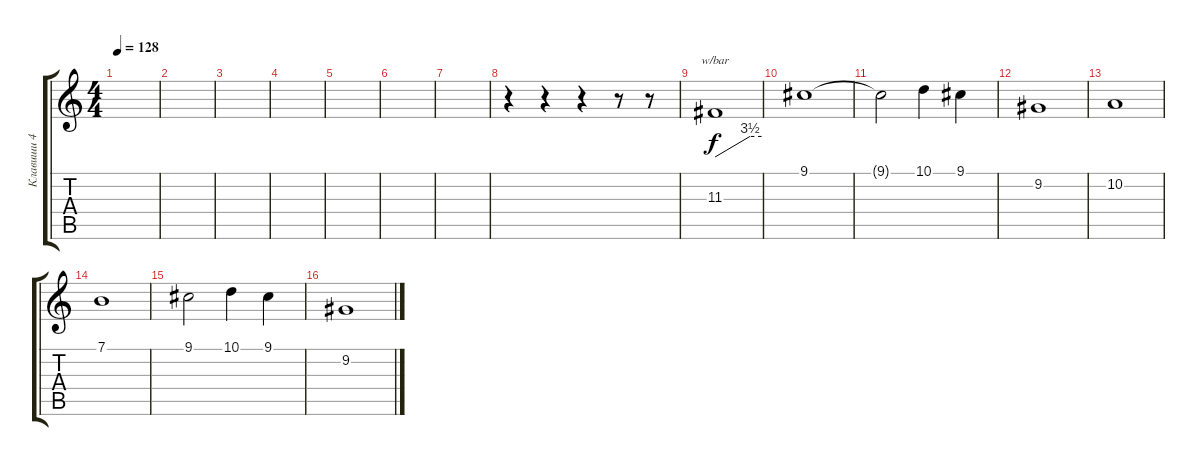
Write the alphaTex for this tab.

\track ("Клавиши 4" "Клавиши 4") {instrument lead6voice}
\staff {score tabs}
\tuning (E4 B3 G3 D3 A2 E2) {hide}
\ts (4 4)
\tempo 128
\clef g2
\ks c
|
|
|
|
|
|
|
r.4 r.4 r.4 r.8 r.8{volume 6} |
11.3.1{tbe (custom default 0 0 45 14 60 14)} |
9.1.1 |
9.1{t}.2 10.1.4 9.1.4 |
9.2.1 |
10.2.1 |
7.1.1 |
9.1.2 10.1.4 9.1.4 |
9.2.1
